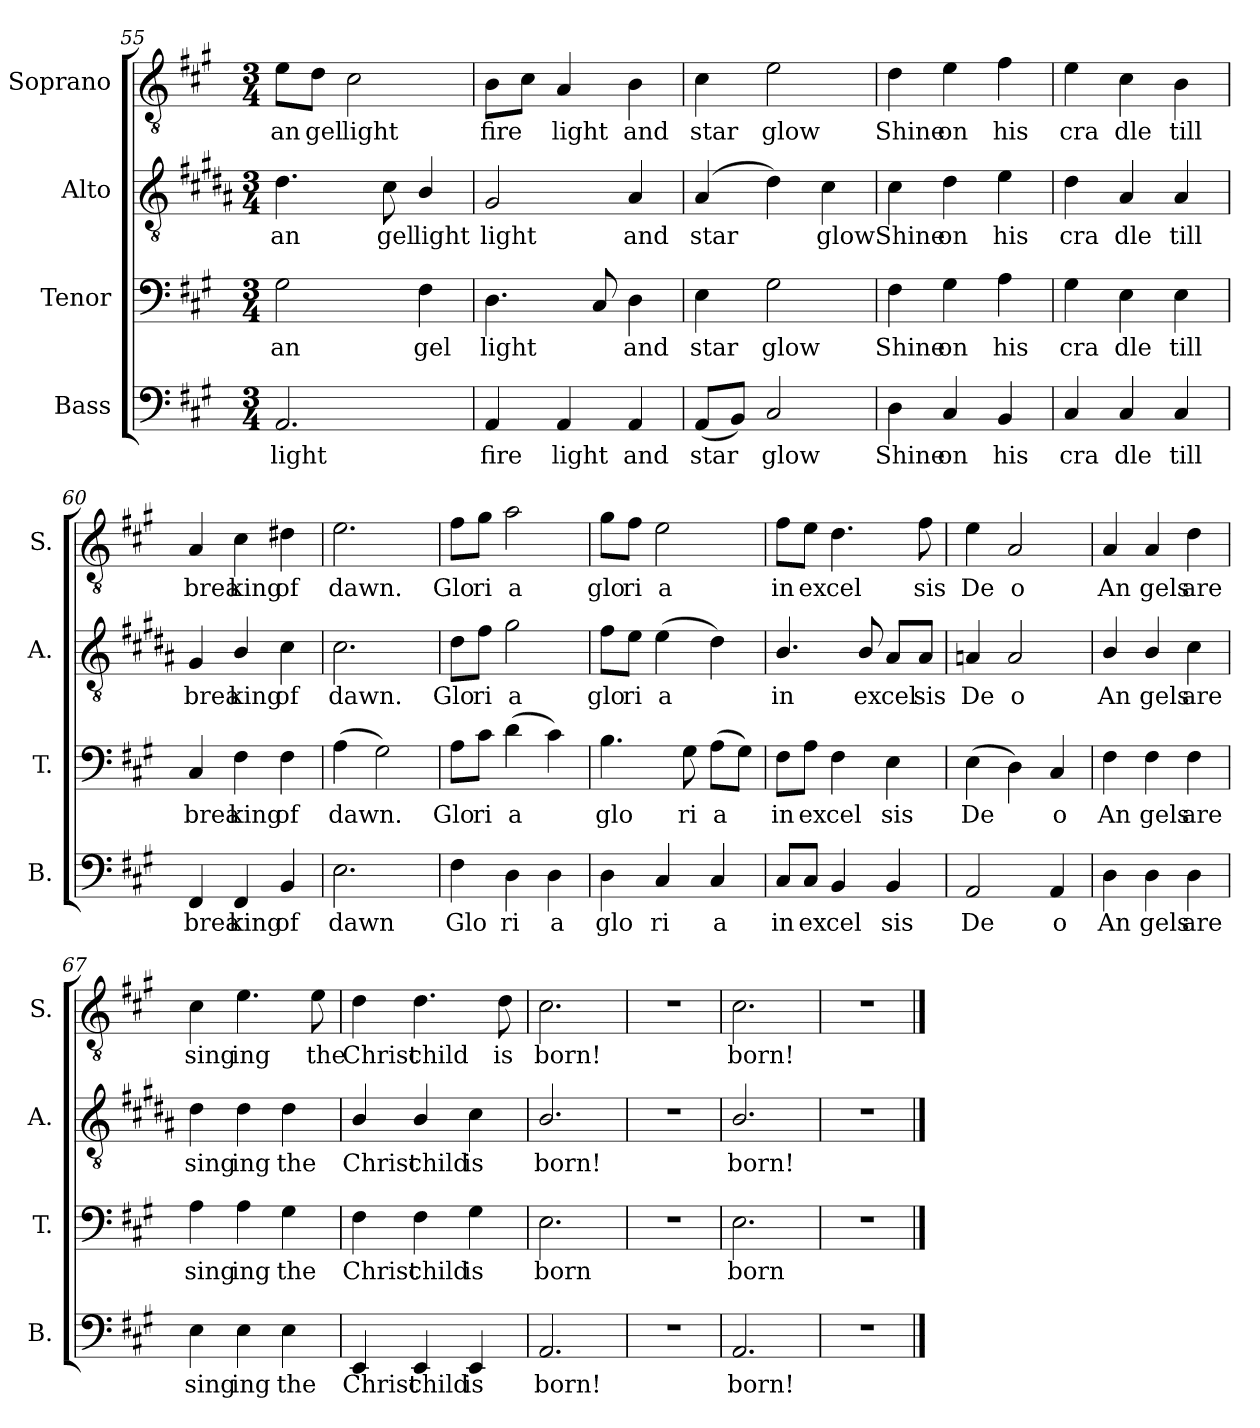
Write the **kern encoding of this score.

**kern	**text	**kern	**text	**kern	**text	**kern	**text
*part4	*part4	*part3	*part3	*part2	*part2	*part1	*part1
*staff4	*staff4	*staff3	*staff3	*staff2	*staff2	*staff1	*staff1
*I"Bass	*	*I"Tenor	*	*I"Alto	*	*I"Soprano	*
*I'B.	*	*I'T.	*	*I'A.	*	*I'S.	*
*clefF4	*	*clefF4	*	*clefGv2	*	*clefGv2	*
*	*	*	*	*ITrd1c2	*	*	*
*k[f#c#g#]	*	*k[f#c#g#]	*	*k[f#c#g#]	*	*k[f#c#g#]	*
*M3/4	*	*M3/4	*	*M3/4	*	*M3/4	*
=55	=55	=55	=55	=55	=55	=55	=55
!	!LO:LY:b	!	!LO:LY:b	!	!LO:LY:b	!	!LO:LY:b
2.AA/	light	2G#\	an	4.c#\	an	8e\L	an
!	!	!	!	!	!	!	!LO:LY:b
.	.	.	.	.	.	8d\J	gel
!	!	!	!	!	!	!	!LO:LY:b
.	.	.	.	.	.	2c#\	light
!	!	!	!	!	!LO:LY:b	!	!
.	.	.	.	8B\	gel	.	.
!	!	!	!LO:LY:b	!	!LO:LY:b	!	!
.	.	4F#\	gel	4A/	light	.	.
=56	=56	=56	=56	=56	=56	=56	=56
!	!LO:LY:b	!	!LO:LY:b	!	!LO:LY:b	!	!LO:LY:b
4AA/	fire	4.D\	light	2F#/	light	8B\L	fire
.	.	.	.	.	.	8c#\J	.
!	!LO:LY:b	!	!	!	!	!	!LO:LY:b
4AA/	light	.	.	.	.	4A/	light
.	.	8C#/	.	.	.	.	.
!	!LO:LY:b	!	!LO:LY:b	!	!LO:LY:b	!	!LO:LY:b
4AA/	and	4D\	and	4G#/	and	4B\	and
=57	=57	=57	=57	=57	=57	=57	=57
!	!LO:LY:b	!	!LO:LY:b	!	!LO:LY:b	!	!LO:LY:b
(<8AA/L	star	4E\	star	(>4G#/	star	4c#\	star
8BB/J)	.	.	.	.	.	.	.
!	!LO:LY:b	!	!LO:LY:b	!	!	!	!LO:LY:b
2C#/	glow	2G#\	glow	4c#\)	.	2e\	glow
!	!	!	!	!	!LO:LY:b	!	!
.	.	.	.	4B\	glow	.	.
=58	=58	=58	=58	=58	=58	=58	=58
!	!LO:LY:b	!	!LO:LY:b	!	!LO:LY:b	!	!LO:LY:b
4D\	Shine	4F#\	Shine	4B\	Shine	4d\	Shine
!	!LO:LY:b	!	!LO:LY:b	!	!LO:LY:b	!	!LO:LY:b
4C#/	on	4G#\	on	4c#\	on	4e\	on
!	!LO:LY:b	!	!LO:LY:b	!	!LO:LY:b	!	!LO:LY:b
4BB/	his	4A\	his	4d\	his	4f#\	his
=59	=59	=59	=59	=59	=59	=59	=59
!	!LO:LY:b	!	!LO:LY:b	!	!LO:LY:b	!	!LO:LY:b
4C#/	cra	4G#\	cra	4c#\	cra	4e\	cra
!	!LO:LY:b	!	!LO:LY:b	!	!LO:LY:b	!	!LO:LY:b
4C#/	dle	4E\	dle	4G#/	dle	4c#\	dle
!	!LO:LY:b	!	!LO:LY:b	!	!LO:LY:b	!	!LO:LY:b
4C#/	till	4E\	till	4G#/	till	4B\	till
!!LO:LB:g=z
=60	=60	=60	=60	=60	=60	=60	=60
!	!LO:LY:b	!	!LO:LY:b	!	!LO:LY:b	!	!LO:LY:b
4FF#/	brea	4C#/	brea	4F#/	brea	4A/	brea
!	!LO:LY:b	!	!LO:LY:b	!	!LO:LY:b	!	!LO:LY:b
4FF#/	king	4F#\	king	4A/	king	4c#\	king
!	!LO:LY:b	!	!LO:LY:b	!	!LO:LY:b	!	!LO:LY:b
4BB/	of	4F#\	of	4B\	of	4d#X\	of
=61	=61	=61	=61	=61	=61	=61	=61
!	!LO:LY:b	!	!LO:LY:b	!	!LO:LY:b	!	!LO:LY:b
2.E\	dawn	(>4A\	dawn.	2.B\	dawn.	2.e\	dawn.
.	.	2G#\)	.	.	.	.	.
=62	=62	=62	=62	=62	=62	=62	=62
!	!LO:LY:b	!	!LO:LY:b	!	!LO:LY:b	!	!LO:LY:b
4F#\	Glo	8A\L	Glo	8c#\L	Glo	8f#\L	Glo
!	!	!	!LO:LY:b	!	!LO:LY:b	!	!LO:LY:b
.	.	8c#\J	ri	8e\J	ri	8g#\J	ri
!	!LO:LY:b	!	!LO:LY:b	!	!LO:LY:b	!	!LO:LY:b
4D\	ri	(>4d\	a	2f#\	a	2a\	a
!	!LO:LY:b	!	!	!	!	!	!
4D\	a	4c#\)	.	.	.	.	.
=63	=63	=63	=63	=63	=63	=63	=63
!	!LO:LY:b	!	!LO:LY:b	!	!LO:LY:b	!	!LO:LY:b
4D\	glo	4.B\	glo	8e\L	glo	8g#\L	glo
!	!	!	!	!	!LO:LY:b	!	!LO:LY:b
.	.	.	.	8d\J	ri	8f#\J	ri
!	!LO:LY:b	!	!	!	!LO:LY:b	!	!LO:LY:b
4C#/	ri	.	.	(>4d\	a	2e\	a
!	!	!	!LO:LY:b	!	!	!	!
.	.	8G#\	ri	.	.	.	.
!	!LO:LY:b	!	!LO:LY:b	!	!	!	!
4C#/	a	(>8A\L	a	4c#\)	.	.	.
.	.	8G#\J)	.	.	.	.	.
=64	=64	=64	=64	=64	=64	=64	=64
!	!LO:LY:b	!	!LO:LY:b	!	!LO:LY:b	!	!LO:LY:b
8C#/L	in	8F#\L	in	4.A/	in	8f#\L	in
!	!LO:LY:b	!	!LO:LY:b	!	!	!	!LO:LY:b
8C#/J	ex	8A\J	ex	.	.	8e\J	ex
!	!LO:LY:b	!	!LO:LY:b	!	!	!	!LO:LY:b
4BB/	cel	4F#\	cel	.	.	4.d\	cel
!	!	!	!	!	!LO:LY:b	!	!
.	.	.	.	8A/	ex	.	.
!	!LO:LY:b	!	!LO:LY:b	!	!LO:LY:b	!	!
4BB/	sis	4E\	sis	8G#/L	cel	.	.
!	!	!	!	!	!LO:LY:b	!	!LO:LY:b
.	.	.	.	8G#/J	sis	8f#\	sis
=65	=65	=65	=65	=65	=65	=65	=65
!	!LO:LY:b	!	!LO:LY:b	!	!LO:LY:b	!	!LO:LY:b
2AA/	De	(>4E\	De	4Gn/	De	4e\	De
!	!	!	!	!	!LO:LY:b	!	!LO:LY:b
.	.	4D\)	.	2G/	o	2A/	o
!	!LO:LY:b	!	!LO:LY:b	!	!	!	!
4AA/	o	4C#/	o	.	.	.	.
=66	=66	=66	=66	=66	=66	=66	=66
!	!LO:LY:b	!	!LO:LY:b	!	!LO:LY:b	!	!LO:LY:b
4D\	An	4F#\	An	4A/	An	4A/	An
!	!LO:LY:b	!	!LO:LY:b	!	!LO:LY:b	!	!LO:LY:b
4D\	gels	4F#\	gels	4A/	gels	4A/	gels
!	!LO:LY:b	!	!LO:LY:b	!	!LO:LY:b	!	!LO:LY:b
4D\	are	4F#\	are	4B\	are	4d\	are
!!LO:PB:g=z
=67	=67	=67	=67	=67	=67	=67	=67
!	!LO:LY:b	!	!LO:LY:b	!	!LO:LY:b	!	!LO:LY:b
4E\	sing	4A\	sing	4c#\	sing	4c#\	sing
!	!LO:LY:b	!	!LO:LY:b	!	!LO:LY:b	!	!LO:LY:b
4E\	ing	4A\	ing	4c#\	ing	4.e\	ing
!	!LO:LY:b	!	!LO:LY:b	!	!LO:LY:b	!	!
4E\	the	4G#\	the	4c#\	the	.	.
!	!	!	!	!	!	!	!LO:LY:b
.	.	.	.	.	.	8e\	the
=68	=68	=68	=68	=68	=68	=68	=68
!	!LO:LY:b	!	!LO:LY:b	!	!LO:LY:b	!	!LO:LY:b
4EE/	Christ	4F#\	Christ	4A/	Christ	4d\	Christ
!	!LO:LY:b	!	!LO:LY:b	!	!LO:LY:b	!	!LO:LY:b
4EE/	child	4F#\	child	4A/	child	4.d\	child
!	!LO:LY:b	!	!LO:LY:b	!	!LO:LY:b	!	!
4EE/	is	4G#\	is	4B\	is	.	.
!	!	!	!	!	!	!	!LO:LY:b
.	.	.	.	.	.	8d\	is
=69	=69	=69	=69	=69	=69	=69	=69
!	!LO:LY:b	!	!LO:LY:b	!	!LO:LY:b	!	!LO:LY:b
2.AA/	born!	2.E\	born	2.A/	born!	2.c#\	born!
=70	=70	=70	=70	=70	=70	=70	=70
2.r	.	2.r	.	2.r	.	2.r	.
=71	=71	=71	=71	=71	=71	=71	=71
!	!LO:LY:b	!	!LO:LY:b	!	!LO:LY:b	!	!LO:LY:b
2.AA/	born!	2.E\	born	2.A/	born!	2.c#\	born!
=72	=72	=72	=72	=72	=72	=72	=72
2.r	.	2.r	.	2.r	.	2.r	.
==	==	==	==	==	==	==	==
*-	*-	*-	*-	*-	*-	*-	*-
